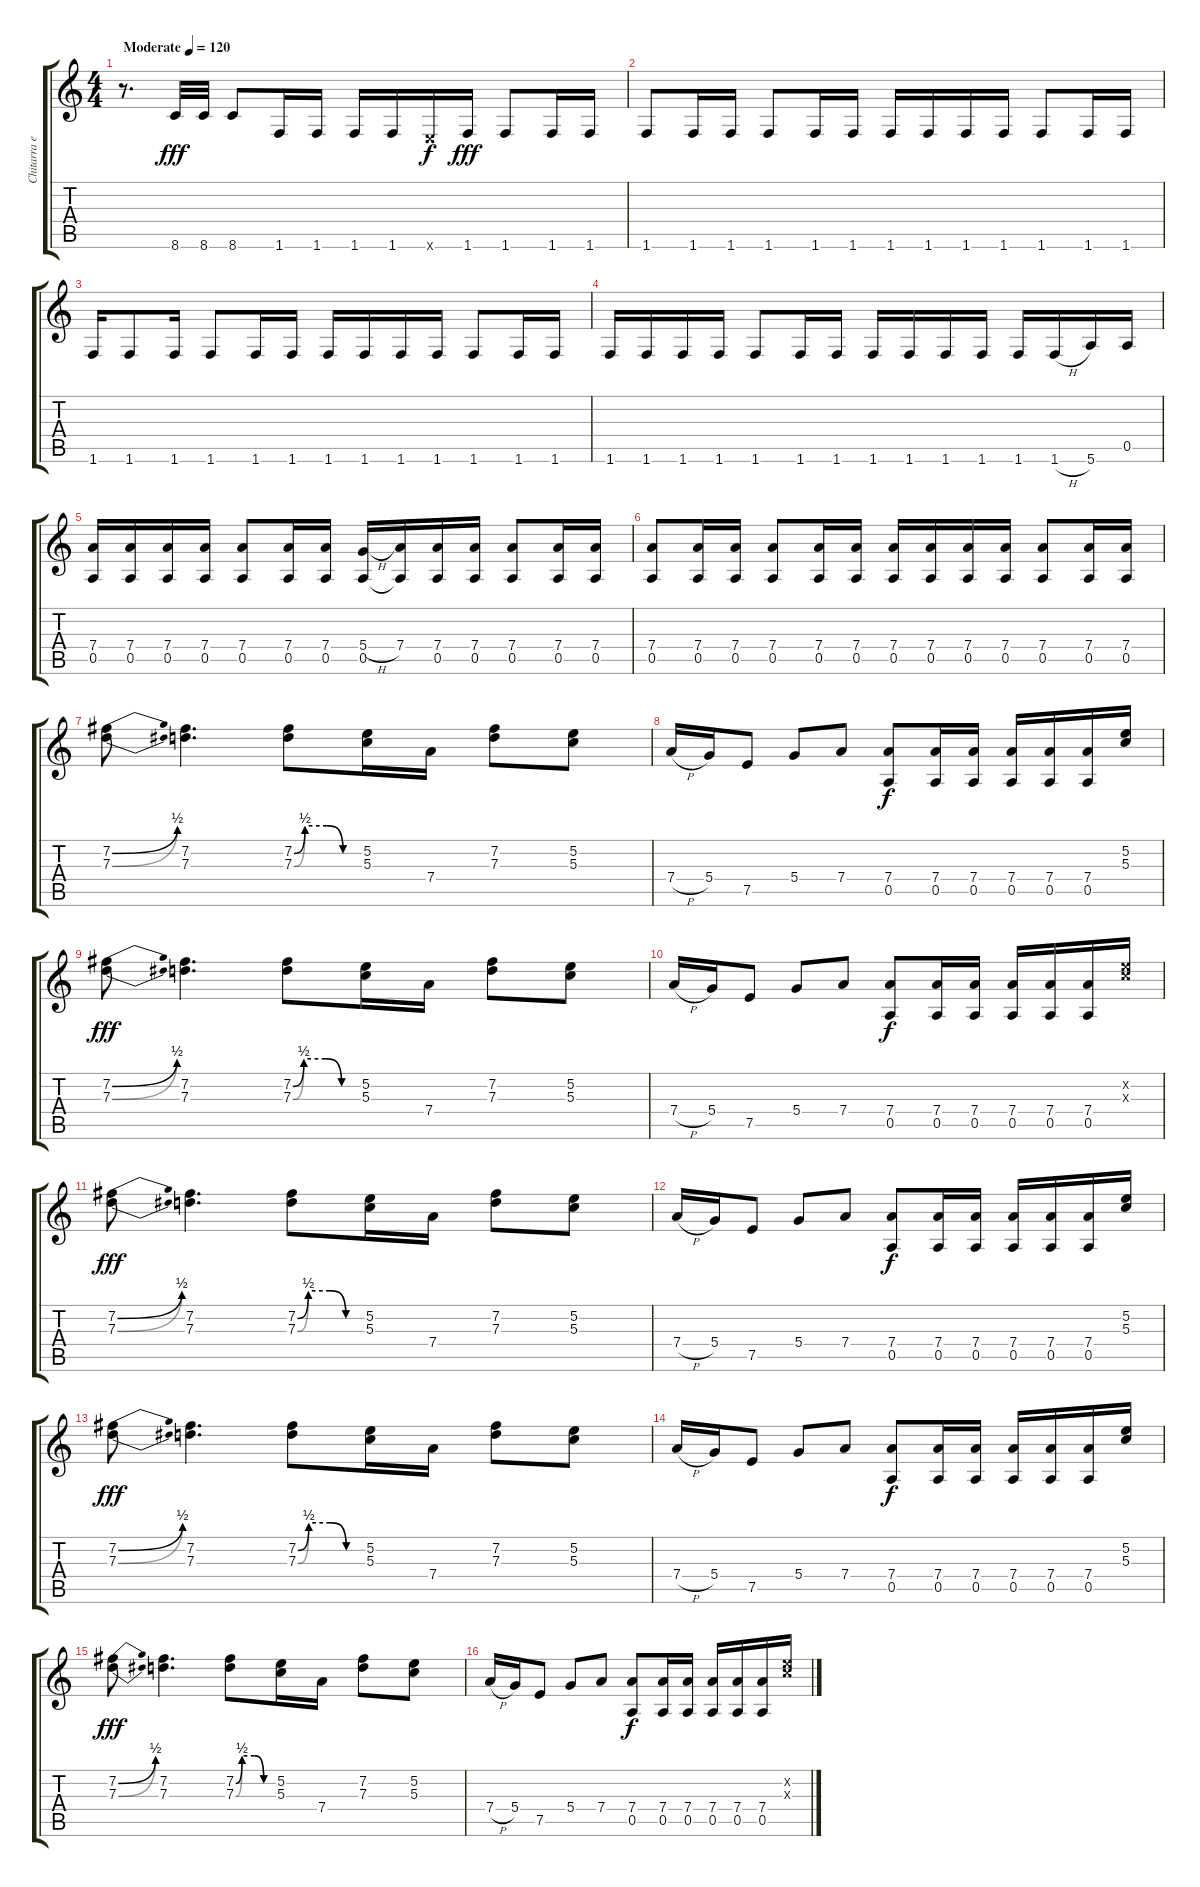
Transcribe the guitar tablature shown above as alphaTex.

\track ("Chitarra elettrica" "Chitarra e") {instrument distortionguitar}
\staff {score tabs}
\tuning (E4 B3 G3 D3 A2 E2) {hide}
\ts (4 4)
\tempo (120 "Moderate")
\clef g2
\ks c
r.8{d dy fff instrument distortionguitar} 8.6.32 8.6.32 8.6.8 1.6.16 1.6.16 1.6.16 1.6.16 0.6{x}.16{dy f} 1.6.16{dy fff} 1.6.8 1.6.16 1.6.16 |
1.6.8 1.6.16 1.6.16 1.6.8 1.6.16 1.6.16 1.6.16 1.6.16 1.6.16 1.6.16 1.6.8 1.6.16 1.6.16 |
1.6.16 1.6.8 1.6.16 1.6.8 1.6.16 1.6.16 1.6.16 1.6.16 1.6.16 1.6.16 1.6.8 1.6.16 1.6.16 |
1.6.16 1.6.16 1.6.16 1.6.16 1.6.8 1.6.16 1.6.16 1.6.16 1.6.16 1.6.16 1.6.16 1.6.16 1.6{h}.16{instrument overdrivenguitar} 5.6.16 0.5.16 |
(7.4 0.5).16 (7.4 0.5).16 (7.4 0.5).16 (7.4 0.5).16 (7.4 0.5).8 (7.4 0.5).16 (7.4 0.5).16 (5.4{h} 0.5).16 (7.4 0.5{t}).16 (7.4 0.5).16 (7.4 0.5).16 (7.4 0.5).8 (7.4 0.5).16 (7.4 0.5).16 |
(7.4 0.5).8 (7.4 0.5).16 (7.4 0.5).16 (7.4 0.5).8 (7.4 0.5).16 (7.4 0.5).16 (7.4 0.5).16 (7.4 0.5).16 (7.4 0.5).16 (7.4 0.5).16 (7.4 0.5).8 (7.4 0.5).16 (7.4 0.5).16 |
(7.2{be (bend 0 0 60 2)} 7.3{be (bend 0 0 60 2)}).8 (7.2 7.3).4{d} (7.2{be (custom 0 0 10 2 30 2 45 0 60 0)} 7.3{be (custom 0 0 10 2 30 2 45 0 60 0)}).8 (5.2 5.3).16 7.4.16 (7.2 7.3).8 (5.2 5.3).8 |
7.4{h}.16 5.4.16 7.5.8 5.4.8 7.4.8 (7.4 0.5).8{dy f} (7.4 0.5).16 (7.4 0.5).16 (7.4 0.5).16 (7.4 0.5).16 (7.4 0.5).16 (5.2 5.3).16 |
(7.2{be (bend 0 0 60 2)} 7.3{be (bend 0 0 60 2)}).8{dy fff} (7.2 7.3).4{d} (7.2{be (custom 0 0 10 2 30 2 45 0 60 0)} 7.3{be (custom 0 0 10 2 30 2 45 0 60 0)}).8 (5.2 5.3).16 7.4.16 (7.2 7.3).8 (5.2 5.3).8 |
7.4{h}.16 5.4.16 7.5.8 5.4.8 7.4.8 (7.4 0.5).8{dy f} (7.4 0.5).16 (7.4 0.5).16 (7.4 0.5).16 (7.4 0.5).16 (7.4 0.5).16 (5.2{x} 5.3{x}).16 |
(7.2{be (bend 0 0 60 2)} 7.3{be (bend 0 0 60 2)}).8{dy fff} (7.2 7.3).4{d} (7.2{be (custom 0 0 10 2 30 2 45 0 60 0)} 7.3{be (custom 0 0 10 2 30 2 45 0 60 0)}).8 (5.2 5.3).16 7.4.16 (7.2 7.3).8 (5.2 5.3).8 |
7.4{h}.16 5.4.16 7.5.8 5.4.8 7.4.8 (7.4 0.5).8{dy f} (7.4 0.5).16 (7.4 0.5).16 (7.4 0.5).16 (7.4 0.5).16 (7.4 0.5).16 (5.2 5.3).16 |
(7.2{be (bend 0 0 60 2)} 7.3{be (bend 0 0 60 2)}).8{dy fff} (7.2 7.3).4{d} (7.2{be (custom 0 0 10 2 30 2 45 0 60 0)} 7.3{be (custom 0 0 10 2 30 2 45 0 60 0)}).8 (5.2 5.3).16 7.4.16 (7.2 7.3).8 (5.2 5.3).8 |
7.4{h}.16 5.4.16 7.5.8 5.4.8 7.4.8 (7.4 0.5).8{dy f} (7.4 0.5).16 (7.4 0.5).16 (7.4 0.5).16 (7.4 0.5).16 (7.4 0.5).16 (5.2 5.3).16 |
(7.2{be (bend 0 0 60 2)} 7.3{be (bend 0 0 60 2)}).8{dy fff} (7.2 7.3).4{d} (7.2{be (custom 0 0 10 2 30 2 45 0 60 0)} 7.3{be (custom 0 0 10 2 30 2 45 0 60 0)}).8 (5.2 5.3).16 7.4.16 (7.2 7.3).8 (5.2 5.3).8 |
7.4{h}.16 5.4.16 7.5.8 5.4.8 7.4.8 (7.4 0.5).8{dy f} (7.4 0.5).16 (7.4 0.5).16 (7.4 0.5).16 (7.4 0.5).16 (7.4 0.5).16 (5.2{x} 5.3{x}).16
